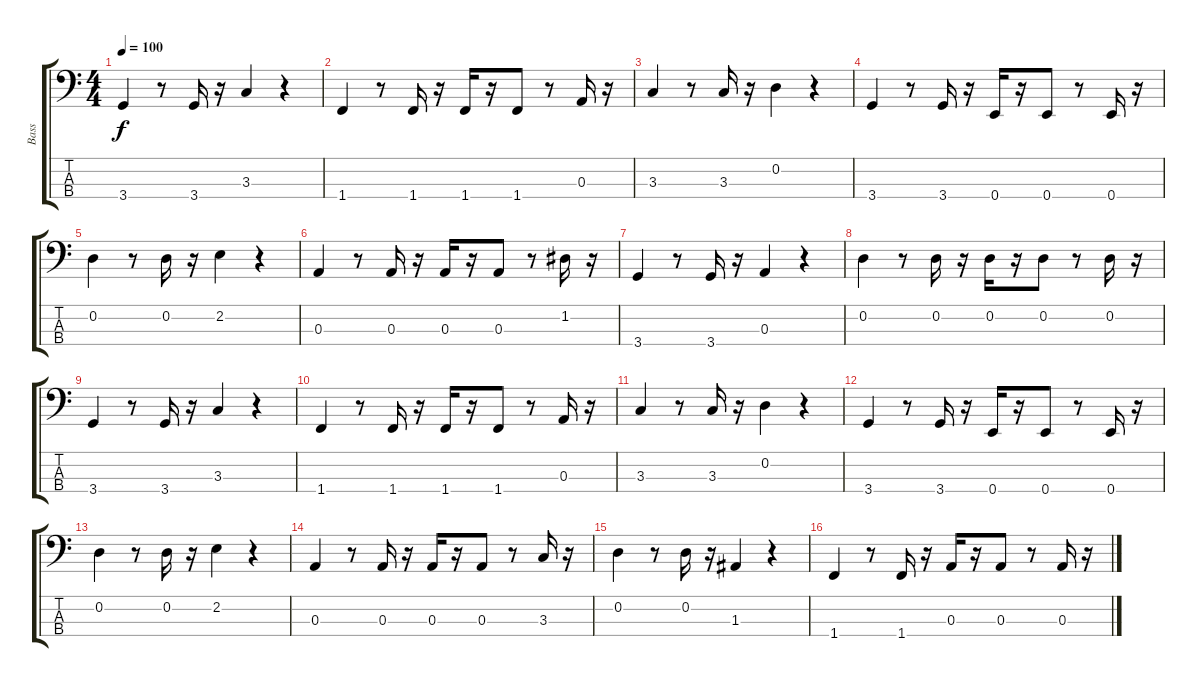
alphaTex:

\track ("Bass" "Bass") {instrument electricbassfinger}
\staff {score tabs}
\tuning (G2 D2 A1 E1) {hide}
\ts (4 4)
\tempo 100
\clef f4
\ks c
3.4.4{dy f} r.8 3.4.16 r.16 3.3.4 r.4 |
1.4.4 r.8 1.4.16 r.16 1.4.16 r.16 1.4.8 r.8 0.3.16 r.16 |
3.3.4 r.8 3.3.16 r.16 0.2.4 r.4 |
3.4.4 r.8 3.4.16 r.16 0.4.16 r.16 0.4.8 r.8 0.4.16 r.16 |
0.2.4 r.8 0.2.16 r.16 2.2.4 r.4 |
0.3.4 r.8 0.3.16 r.16 0.3.16 r.16 0.3.8 r.8 1.2.16 r.16 |
3.4.4 r.8 3.4.16 r.16 0.3.4 r.4 |
0.2.4 r.8 0.2.16 r.16 0.2.16 r.16 0.2.8 r.8 0.2.16 r.16 |
3.4.4 r.8 3.4.16 r.16 3.3.4 r.4 |
1.4.4 r.8 1.4.16 r.16 1.4.16 r.16 1.4.8 r.8 0.3.16 r.16 |
3.3.4 r.8 3.3.16 r.16 0.2.4 r.4 |
3.4.4 r.8 3.4.16 r.16 0.4.16 r.16 0.4.8 r.8 0.4.16 r.16 |
0.2.4 r.8 0.2.16 r.16 2.2.4 r.4 |
0.3.4 r.8 0.3.16 r.16 0.3.16 r.16 0.3.8 r.8 3.3.16 r.16 |
0.2.4 r.8 0.2.16 r.16 1.3.4 r.4 |
1.4.4 r.8 1.4.16 r.16 0.3.16 r.16 0.3.8 r.8 0.3.16 r.16
